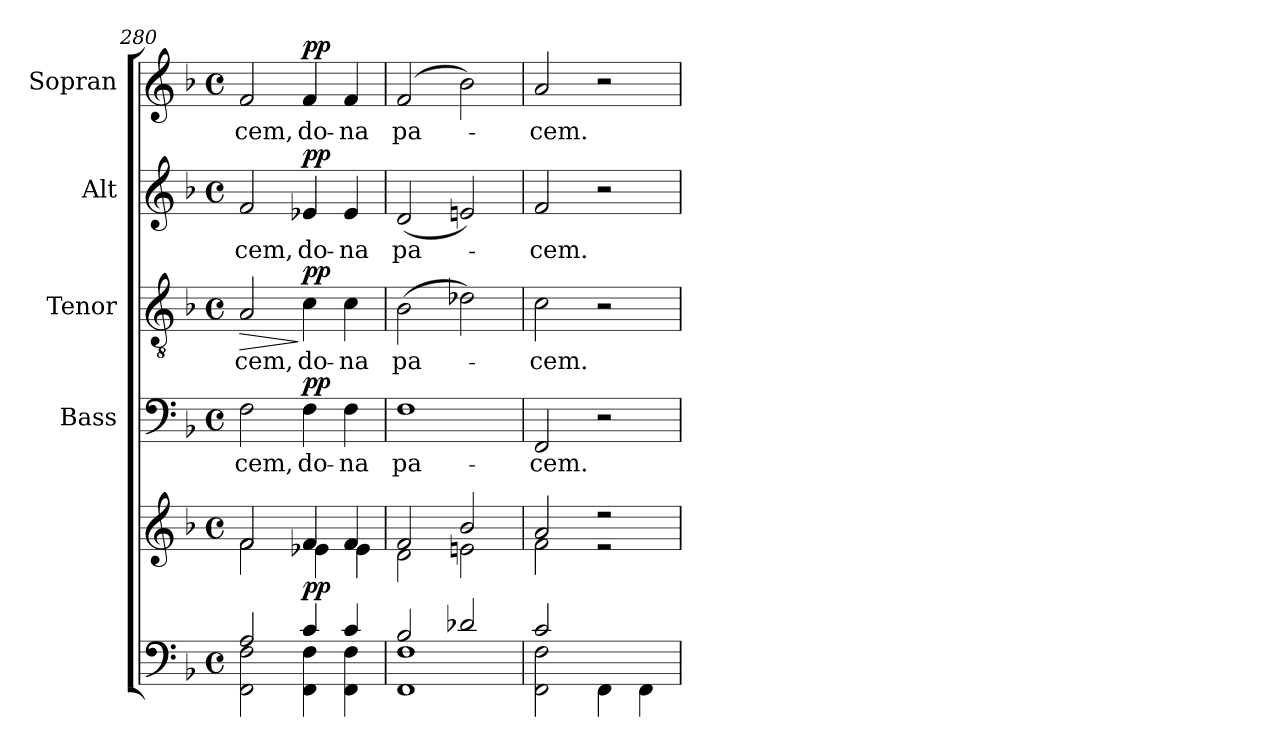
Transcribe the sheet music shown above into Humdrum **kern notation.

**kern	**kern	**dynam	**kern	**text	**dynam	**kern	**text	**dynam	**kern	**text	**dynam	**kern	**text	**dynam
*part5	*part5	*part5	*part4	*part4	*part4	*part3	*part3	*part3	*part2	*part2	*part2	*part1	*part1	*part1
*staff6	*staff5	*staff5/6	*staff4	*staff4	*staff4	*staff3	*staff3	*staff3	*staff2	*staff2	*staff2	*staff1	*staff1	*staff1
*	*	*	*I"Bass	*	*	*I"Tenor	*	*	*I"Alt	*	*	*I"Sopran	*	*
*	*	*	*I'B.	*	*	*I'T.	*	*	*I'A.	*	*	*I'S.	*	*
*clefF4	*clefG2	*	*clefF4	*	*	*clefGv2	*	*	*clefG2	*	*	*clefG2	*	*
*k[b-]	*k[b-]	*	*k[b-]	*	*	*k[b-]	*	*	*k[b-]	*	*	*k[b-]	*	*
*F:	*F:	*	*F:	*	*	*F:	*	*	*F:	*	*	*F:	*	*
*M4/4	*M4/4	*	*M4/4	*	*	*M4/4	*	*	*M4/4	*	*	*M4/4	*	*
*met(c)	*met(c)	*	*met(c)	*	*	*met(c)	*	*	*met(c)	*	*	*met(c)	*	*
=280	=280	=280	=280	=280	=280	=280	=280	=280	=280	=280	=280	=280	=280	=280
*^	*^	*	*	*	*	*	*	*	*	*	*	*	*	*
!	!	!	!	!	!	!LO:LY:b	!	!	!LO:LY:b	!LO:HP:b	!	!LO:LY:b	!	!	!LO:LY:b	!
2A/	2FF\ 2F\	2f/	2f\	.	2F\	-cem,	.	2A/	-cem,	>	2f/	-cem,	.	2f/	-cem,	.
!	!	!	!	!LO:DY:b	!	!LO:LY:b	!LO:DY:a	!	!LO:LY:b	!LO:DY:n=1:a	!	!LO:LY:b	!LO:DY:a	!	!LO:LY:b	!LO:DY:a
4c/	4FF\ 4F\	4f/	4e-X\	pp	4F\	do-	pp	4c\	do-	] pp	4e-X/	do-	pp	4f/	do-	pp
!	!	!	!	!	!	!LO:LY:b	!	!	!LO:LY:b	!	!	!LO:LY:b	!	!	!LO:LY:b	!
4c/	4FF\ 4F\	4f/	4e-\	.	4F\	-na	.	4c\	-na	.	4e-/	-na	.	4f/	-na	.
=281	=281	=281	=281	=281	=281	=281	=281	=281	=281	=281	=281	=281	=281	=281	=281	=281
!	!	!	!	!	!	!LO:LY:b	!	!	!LO:LY:b	!	!	!LO:LY:b	!	!	!LO:LY:b	!
2B-/	1FF 1F	2f/	2d\	.	1F	pa-	.	(>2B-\	pa-	.	(<2d/	pa-	.	(2f/	pa-	.
2d-X/	.	2b-/	2en\	.	.	.	.	2d-X\)	.	.	2en/)	.	.	2b-\)	.	.
=282	=282	=282	=282	=282	=282	=282	=282	=282	=282	=282	=282	=282	=282	=282	=282	=282
!	!	!	!	!	!	!LO:LY:b	!	!	!LO:LY:b	!	!	!LO:LY:b	!	!	!LO:LY:b	!
2c/	2FF\ 2F\	2a/	2f\	.	2FF/	-cem.	.	2c\	-cem.	.	2f/	-cem.	.	2a/	-cem.	.
2ryy	4FF\	2r	2r	.	2r	.	.	2r	.	.	2r	.	.	2r	.	.
.	4FF\	.	.	.	.	.	.	.	.	.	.	.	.	.	.	.
*v	*v	*	*	*	*	*	*	*	*	*	*	*	*	*	*	*
*	*v	*v	*	*	*	*	*	*	*	*	*	*	*	*	*
=	=	=	=	=	=	=	=	=	=	=	=	=	=	=
*-	*-	*-	*-	*-	*-	*-	*-	*-	*-	*-	*-	*-	*-	*-
